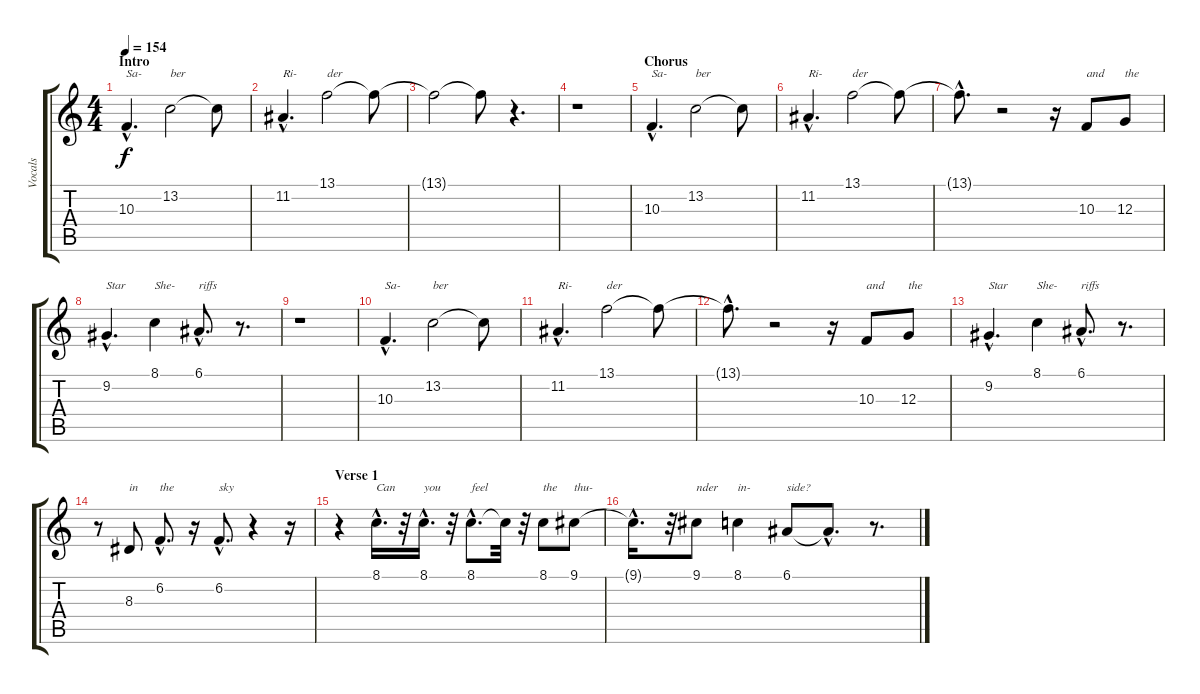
\track ("Vocals" "Vocals") {instrument lead8bassandlead}
\staff {score tabs}
\tuning (E4 B3 G3 D3 A2 E2) {hide}
\ts (4 4)
\section ("" "Intro")
\tempo 154
\clef g2
\ks c
10.3{hac}.4{d txt "Sa-" dy f instrument lead8bassandlead} 13.2.2{txt "ber"} 13.2{t}.8 |
11.2{hac}.4{d txt "Ri-"} 13.1.2{txt "der"} 13.1{t}.8 |
13.1{t}.2 13.1{t}.8 r.4{d} |
r.1 |
\section ("" "Chorus")
10.3{hac}.4{d txt "Sa-"} 13.2.2{txt "ber"} 13.2{t}.8 |
11.2{hac}.4{d txt "Ri-"} 13.1.2{txt "der"} 13.1{t}.8 |
13.1{hac t}.8{d} r.2 r.16 10.3.8{txt "and"} 12.3.8{txt "the"} |
9.2{hac}.4{d txt "Star"} 8.1.4{txt "She-"} 6.1{hac}.8{d txt "riffs"} r.8{d} |
r.1 |
10.3{hac}.4{d txt "Sa-"} 13.2.2{txt "ber"} 13.2{t}.8 |
11.2{hac}.4{d txt "Ri-"} 13.1.2{txt "der"} 13.1{t}.8 |
13.1{hac t}.8{d} r.2 r.16 10.3.8{txt "and"} 12.3.8{txt "the"} |
9.2{hac}.4{d txt "Star"} 8.1.4{txt "She-"} 6.1{hac}.8{d txt "riffs"} r.8{d} |
r.8 8.3.8{txt "in"} 6.2{hac}.8{d txt "the"} r.16 6.2{hac}.8{d txt "sky"} r.4 r.16 |
\section ("" "Verse 1")
r.4 8.1{hac}.16{d txt "Can"} r.32 8.1{hac}.16{d txt "you"} r.32 8.1{hac}.8{d txt "feel"} 8.1{t}.32 r.32 8.1.8{txt "the"} 9.1.8{txt "thu-"} |
9.1{hac t}.16{d} r.32 9.1.8{txt "nder"} 8.1.4{txt "in-"} 6.1.8{txt "side?"} 6.1{hac t}.8{d} r.8{d}
